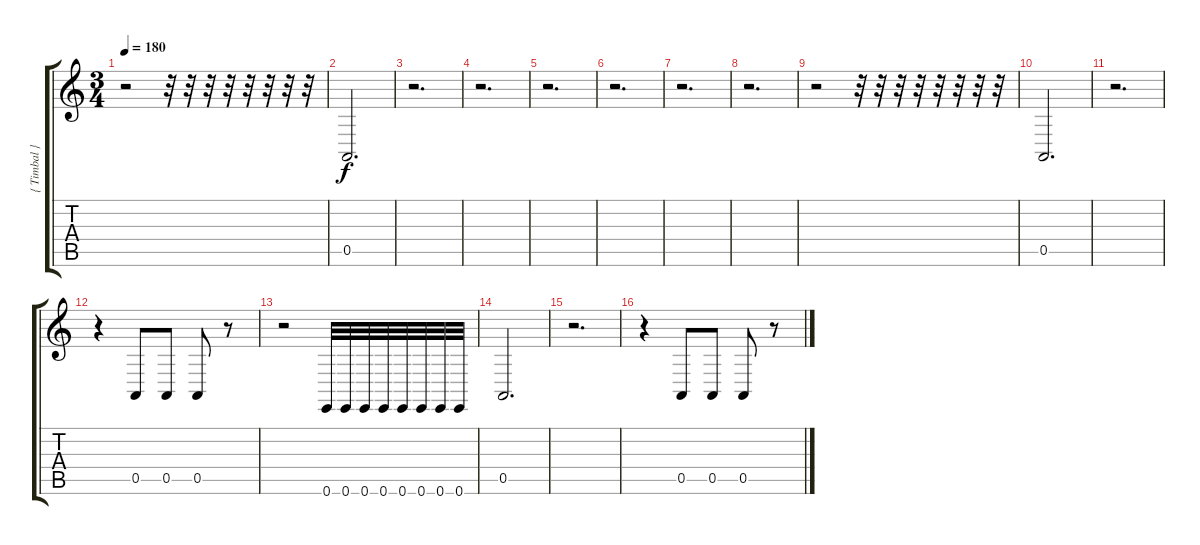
\track ("{ Timbal }" "{ Timbal }") {instrument timpani}
\staff {score tabs}
\tuning (E4 B3 G3 D3 A2 E2) {hide}
\ts (3 4)
\tempo 180
\clef g2
\ks c
r.2{dy f} r.32 r.32 r.32 r.32 r.32 r.32 r.32 r.32 |
0.5.2{d} |
r.2{d} |
r.2{d} |
r.2{d} |
r.2{d} |
r.2{d} |
r.2{d} |
r.2 r.32 r.32 r.32 r.32 r.32 r.32 r.32 r.32 |
0.5.2{d} |
r.2{d} |
r.4 0.5.8 0.5.8 0.5.8 r.8 |
r.2 0.6.32 0.6.32 0.6.32 0.6.32 0.6.32 0.6.32 0.6.32 0.6.32 |
0.5.2{d} |
r.2{d} |
r.4 0.5.8 0.5.8 0.5.8 r.8
